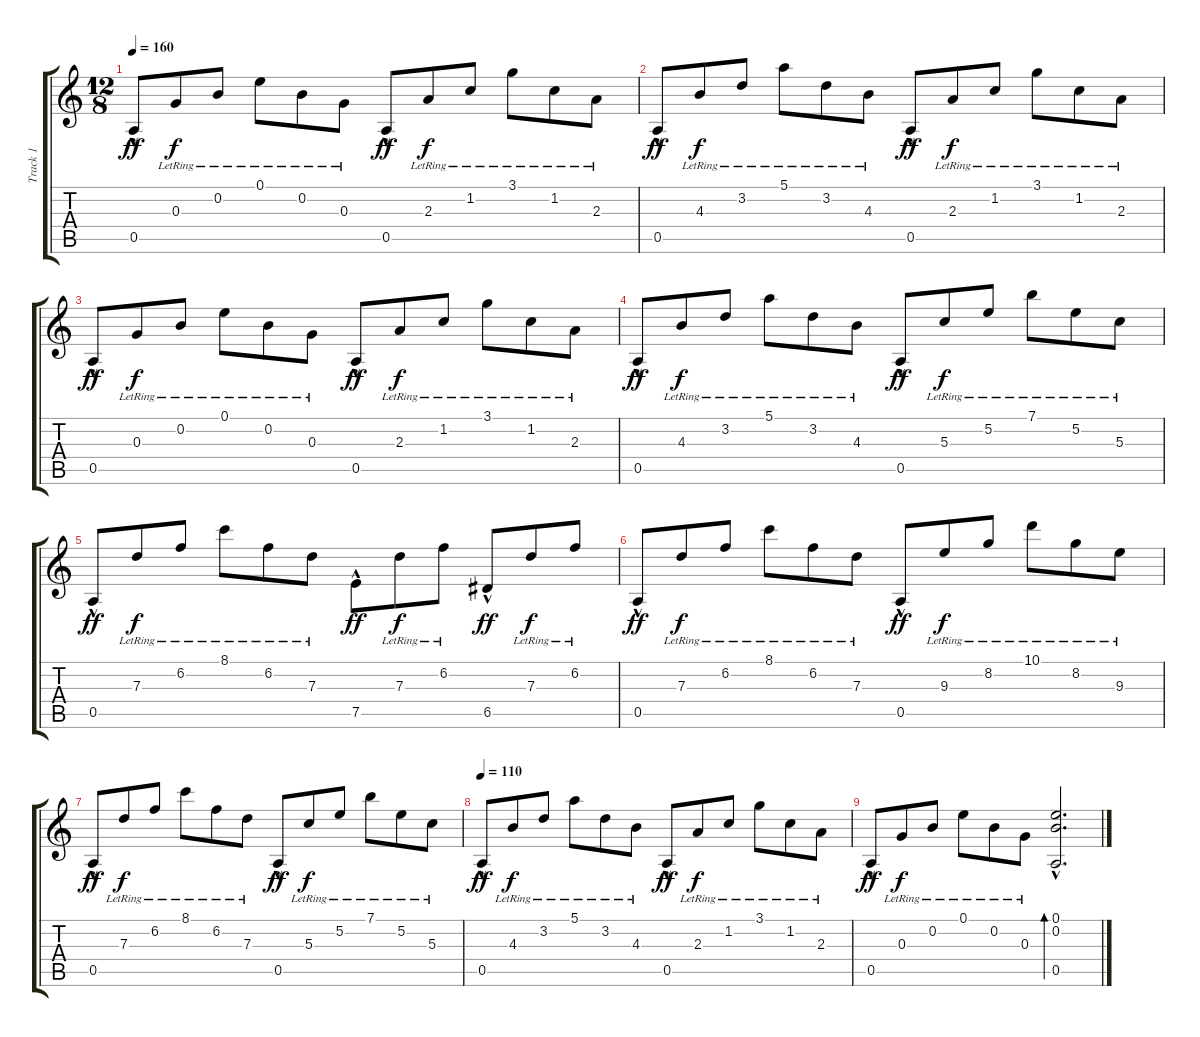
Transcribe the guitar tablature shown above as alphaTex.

\track ("Track 1" "Track 1") {instrument acousticguitarnylon}
\staff {score tabs}
\tuning (E4 B3 G3 D3 A2 E2) {hide}
\ts (12 8)
\tempo 160
\clef g2
\ks c
0.5{hac}.8{dy ff} 0.3{lr}.8{dy f} 0.2{lr}.8 0.1{lr}.8 0.2{lr}.8 0.3{lr}.8 0.5{hac}.8{dy ff} 2.3{lr}.8{dy f} 1.2{lr}.8 3.1{lr}.8 1.2{lr}.8 2.3{lr}.8 |
0.5{hac}.8{dy ff} 4.3{lr}.8{dy f} 3.2{lr}.8 5.1{lr}.8 3.2{lr}.8 4.3{lr}.8 0.5{hac}.8{dy ff} 2.3{lr}.8{dy f} 1.2{lr}.8 3.1{lr}.8 1.2{lr}.8 2.3{lr}.8 |
0.5{hac}.8{dy ff} 0.3{lr}.8{dy f} 0.2{lr}.8 0.1{lr}.8 0.2{lr}.8 0.3{lr}.8 0.5{hac}.8{dy ff} 2.3{lr}.8{dy f} 1.2{lr}.8 3.1{lr}.8 1.2{lr}.8 2.3{lr}.8 |
0.5{hac}.8{dy ff} 4.3{lr}.8{dy f} 3.2{lr}.8 5.1{lr}.8 3.2{lr}.8 4.3{lr}.8 0.5{hac}.8{dy ff} 5.3{lr}.8{dy f} 5.2{lr}.8 7.1{lr}.8 5.2{lr}.8 5.3{lr}.8 |
0.5{hac}.8{dy ff} 7.3{lr}.8{dy f} 6.2{lr}.8 8.1{lr}.8 6.2{lr}.8 7.3{lr}.8 7.5{hac}.8{dy ff} 7.3{lr}.8{dy f} 6.2{lr}.8 6.5{hac}.8{dy ff} 7.3{lr}.8{dy f} 6.2{lr}.8 |
0.5{hac}.8{dy ff} 7.3{lr}.8{dy f} 6.2{lr}.8 8.1{lr}.8 6.2{lr}.8 7.3{lr}.8 0.5{hac}.8{dy ff} 9.3{lr}.8{dy f} 8.2{lr}.8 10.1{lr}.8 8.2{lr}.8 9.3{lr}.8 |
0.5{hac}.8{dy ff} 7.3{lr}.8{dy f} 6.2{lr}.8 8.1{lr}.8 6.2{lr}.8 7.3{lr}.8 0.5{hac}.8{dy ff} 5.3{lr}.8{dy f} 5.2{lr}.8 7.1{lr}.8 5.2{lr}.8 5.3{lr}.8 |
\tempo 110
0.5{hac}.8{dy ff} 4.3{lr}.8{dy f} 3.2{lr}.8 5.1{lr}.8 3.2{lr}.8 4.3{lr}.8 0.5{hac}.8{dy ff} 2.3{lr}.8{dy f} 1.2{lr}.8 3.1{lr}.8 1.2{lr}.8 2.3{lr}.8 |
0.5{hac}.8{dy ff} 0.3{lr}.8{dy f} 0.2{lr}.8 0.1{lr}.8 0.2{lr}.8 0.3{lr}.8 (0.1{hac} 0.2{hac} 0.5{hac}).2{d bd 240}
